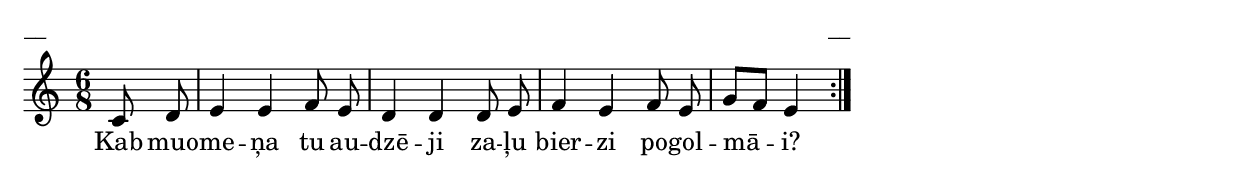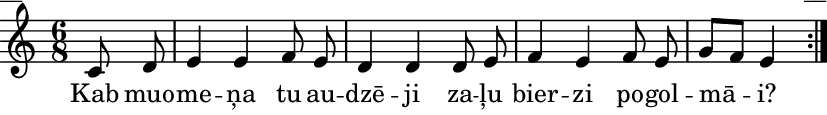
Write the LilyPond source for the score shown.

\version "2.13.18"
#(ly:set-option 'crop #t)

%\header {
%    title = "Kab, muomeņa, tu audzēji"
%}
\paper {
line-width = 14\cm
left-margin = 0.4\cm
between-system-padding = 0.1\cm
between-system-space = 0.1\cm
}
\layout {
indent = #0
ragged-last = ##f
}


voiceA = \relative c' {
\clef "treble"
\key c \major
\time 6/8
\partial 4
\repeat volta 2 {
c8 d | e4 e f8 e | d4 d d8 e | f4 e f8 e | g8[ f] e4 
}
} 

lyricA = \lyricmode {
Kab muo -- me -- ņa tu au -- dzē -- ji za -- ļu bier -- zi po -- gol -- mā -- i? 
} 


fullScore = <<
\new Staff {
<<
\new Voice = "voiceA" { \oneVoice \autoBeamOff \voiceA }
\new Lyrics \lyricsto "voiceA" \lyricA
>>
}
>>

\score {
\fullScore
\header { piece = "__" opus = "__" }
}
\markup { \with-color #(x11-color 'white) \sans \smaller "__" }
\score {
\unfoldRepeats
\fullScore
\midi {
\context { \Staff \remove "Staff_performer" }
\context { \Voice \consists "Staff_performer" }
}
}










